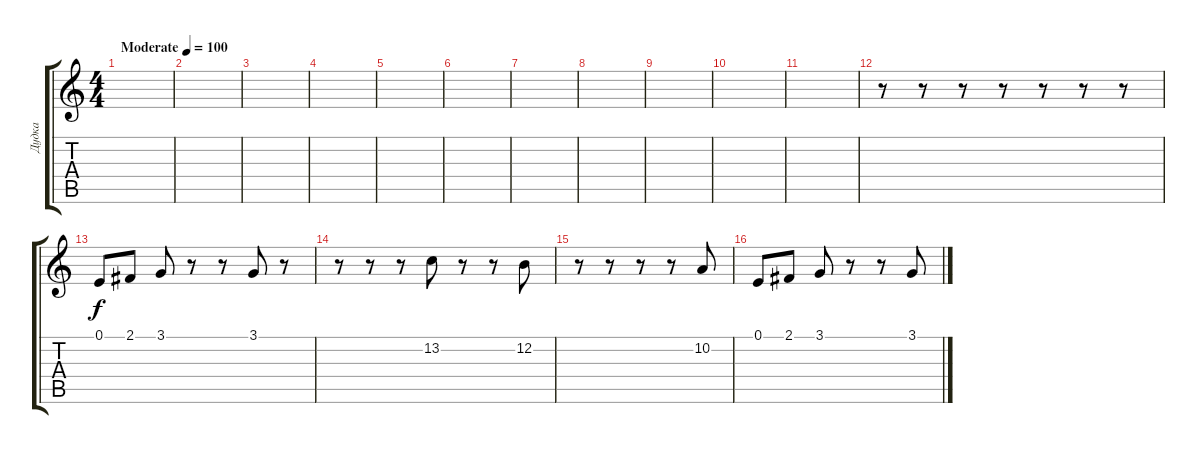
\track ("Дудка" "Дудка") {instrument panflute}
\staff {score tabs}
\tuning (E4 B3 G3 D3 A2 E2) {hide}
\ts (4 4)
\tempo (100 "Moderate")
\clef g2
\ks c
|
|
|
|
|
|
|
|
|
|
|
r.8 r.8 r.8 r.8 r.8 r.8 r.8 |
0.1.8 2.1.8 3.1.8 r.8 r.8 3.1.8 r.8 |
r.8 r.8 r.8 13.2.8 r.8 r.8 12.2.8 |
r.8 r.8 r.8 r.8 10.2.8 |
0.1.8 2.1.8 3.1.8 r.8 r.8 3.1.8
